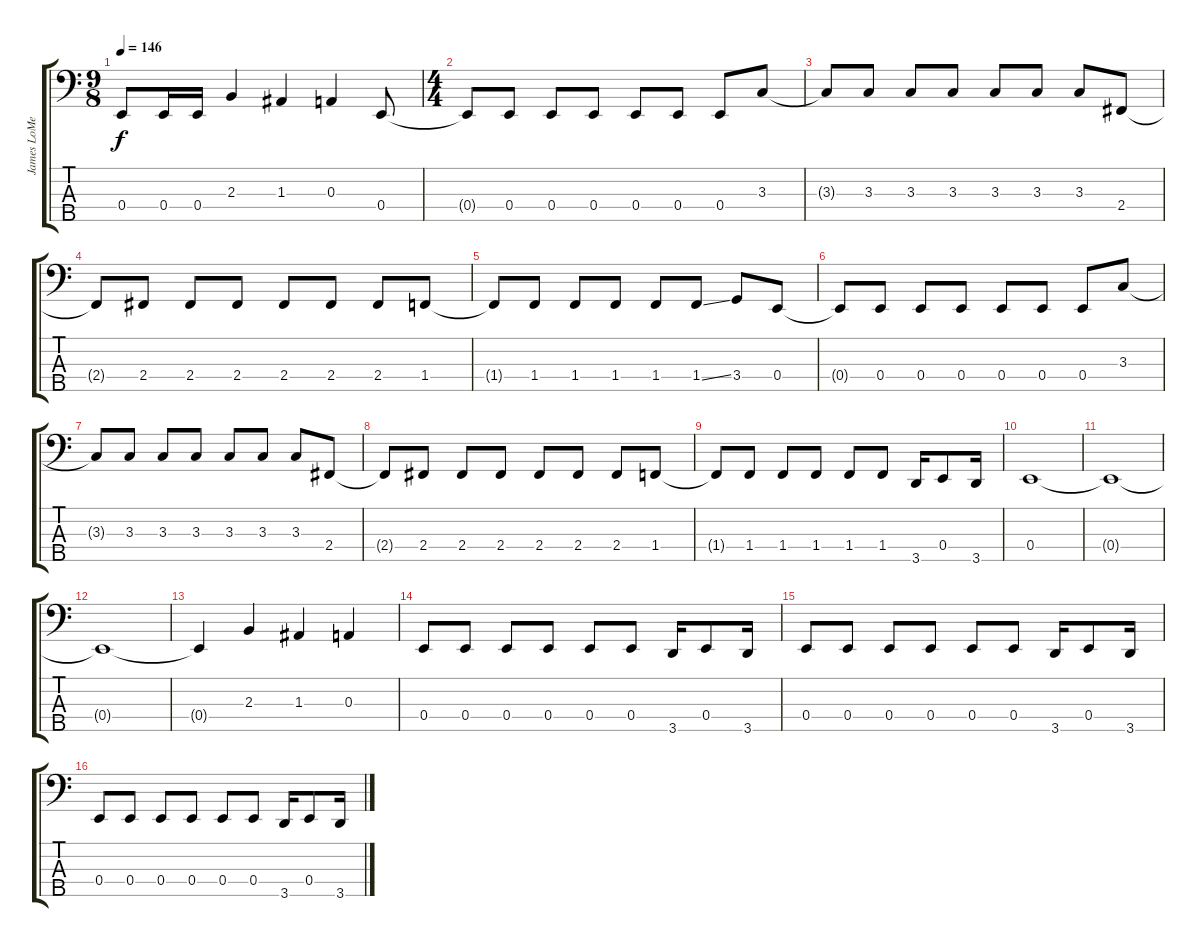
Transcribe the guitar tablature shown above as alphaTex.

\track ("James LoMenzo" "James LoMe") {instrument electricbasspick}
\staff {score tabs}
\tuning (G2 D2 A1 E1 B0) {hide}
\ts (9 8)
\tempo 146
\clef f4
\ks c
0.4.8{dy f} 0.4.16 0.4.16 2.3.4 1.3.4 0.3.4 0.4.8 |
\ts (4 4)
0.4{t}.8 0.4.8 0.4.8 0.4.8 0.4.8 0.4.8 0.4.8 3.3.8 |
3.3{t}.8 3.3.8 3.3.8 3.3.8 3.3.8 3.3.8 3.3.8 2.4.8 |
2.4{t}.8 2.4.8 2.4.8 2.4.8 2.4.8 2.4.8 2.4.8 1.4.8 |
1.4{t}.8 1.4.8 1.4.8 1.4.8 1.4.8 1.4{ss}.8 3.4.8 0.4.8 |
0.4{t}.8 0.4.8 0.4.8 0.4.8 0.4.8 0.4.8 0.4.8 3.3.8 |
3.3{t}.8 3.3.8 3.3.8 3.3.8 3.3.8 3.3.8 3.3.8 2.4.8 |
2.4{t}.8 2.4.8 2.4.8 2.4.8 2.4.8 2.4.8 2.4.8 1.4.8 |
1.4{t}.8 1.4.8 1.4.8 1.4.8 1.4.8 1.4.8 3.5.16 0.4.8 3.5.16 |
0.4.1 |
0.4{t}.1 |
0.4{t}.1 |
0.4{t}.4 2.3.4 1.3.4 0.3.4 |
0.4.8 0.4.8 0.4.8 0.4.8 0.4.8 0.4.8 3.5.16 0.4.8 3.5.16 |
0.4.8 0.4.8 0.4.8 0.4.8 0.4.8 0.4.8 3.5.16 0.4.8 3.5.16 |
0.4.8 0.4.8 0.4.8 0.4.8 0.4.8 0.4.8 3.5.16 0.4.8 3.5.16
